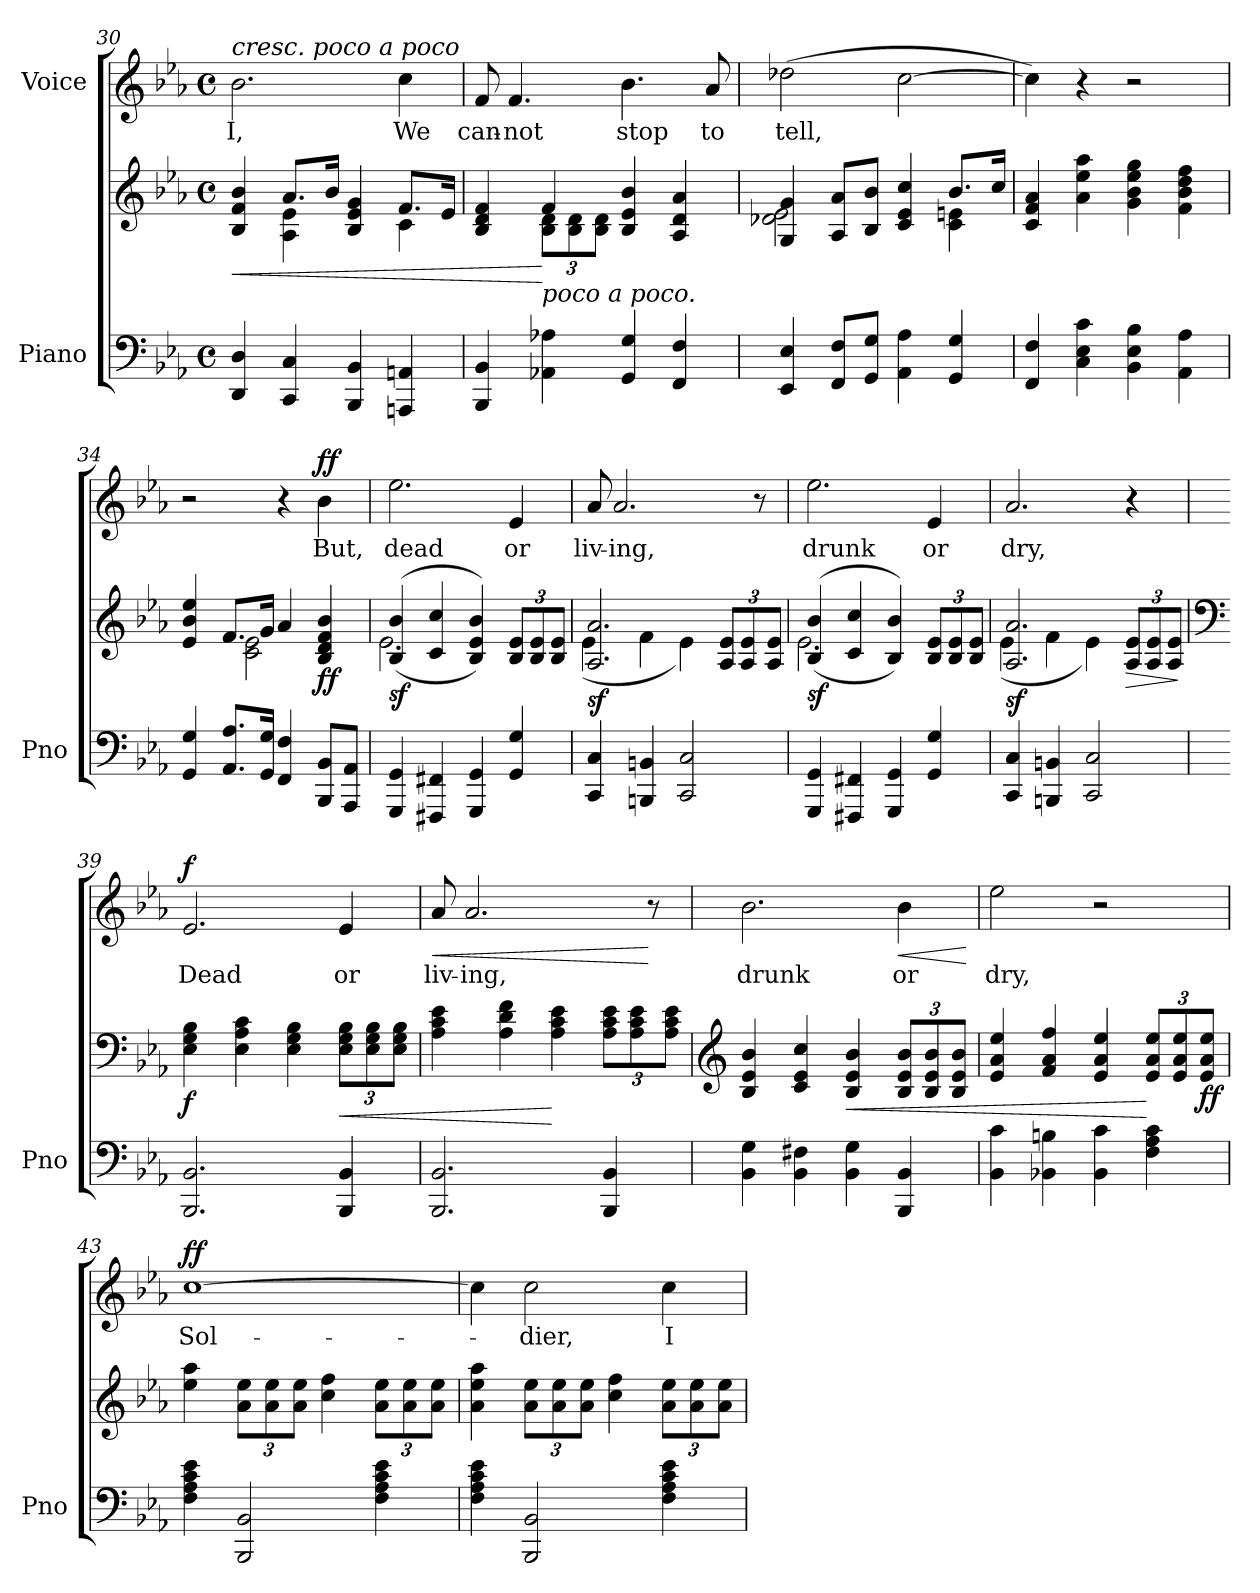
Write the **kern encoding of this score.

**kern	**kern	**dynam	**kern	**text	**dynam
*part2	*part2	*part2	*part1	*part1	*part1
*staff3	*staff2	*staff2/3	*staff1	*staff1	*staff1
*I"Piano	*	*	*I"Voice	*	*
*I'Pno	*	*	*	*	*
*clefF4	*clefG2	*	*clefG2	*	*
*k[b-e-a-]	*k[b-e-a-]	*	*k[b-e-a-]	*	*
*M4/4	*M4/4	*	*M4/4	*	*
*met(c)	*met(c)	*	*met(c)	*	*
=30	=30	=30	=30	=30	=30
!	!	!	!LO:TX:a:i:t=cresc. poco a poco	!	!
!	!	!LO:HP:b	!	!LO:LY:b	!
*	*^	*	*	*	*
4DD/ 4D/	4B-/ 4f/ 4b-/	4ryy	<	2.b-\	I,	.
4CC/ 4C/	8.a-/L	4A-\ 4e-\	.	.	.	.
.	16b-/Jk	.	.	.	.	.
4BBB-/ 4BB-/	4B-/ 4e-/ 4g/	4ryy	.	.	.	.
!	!	!	!	!	!LO:LY:b	!
4AAAn/ 4AAn/	8.f/L	4c\	.	4cc\	We	.
.	16e-/Jk	.	.	.	.	.
=31	=31	=31	=31	=31	=31	=31
!	!	!	!	!	!LO:LY:b	!
4BBB-/ 4BB-/	4B-/ 4d/ 4f/	4ryy	.	8f/	can-	.
!	!	!	!	!	!LO:LY:b	!
.	.	.	.	4.f/	-not	.
*	*	*Xbrackettup	*	*	*	*
!	!LO:TX:b:i:t=poco  a  poco.	!	!	!	!	!
4AA-X\ 4A-X\	4f/	12B-\ 12d\L	[	.	.	.
.	.	12B-\ 12d\	.	.	.	.
.	.	12B-\ 12d\J	.	.	.	.
!	!	!	!	!	!LO:LY:b	!
4GG/ 4G/	4B-/ 4e-/ 4b-/	2ryy	.	4.b-\	stop	.
4FF/ 4F/	4A-/ 4d/ 4a-/	.	.	.	.	.
!	!	!	!	!	!LO:LY:b	!
.	.	.	.	8a-/	to	.
!!LO:LB:g=z
=32	=32	=32	=32	=32	=32	=32
!	!	!	!	!	!LO:LY:b	!
4EE-/ 4E-/	4G/ 4g/	2d-X\ 2e-\	.	(2dd-X\	tell,	.
8FF/ 8F/L	8A-/ 8a-/L	.	.	.	.	.
8GG/ 8G/J	8B-/ 8b-/J	.	.	.	.	.
4AA-\ 4A-\	4c/ 4e-/ 4cc/	4ryy	.	[2cc\	.	.
4GG/ 4G/	8.b-/L	4c\ 4en\	.	.	.	.
.	16cc/Jk	.	.	.	.	.
*	*v	*v	*	*	*	*
=33	=33	=33	=33	=33	=33
4FF/ 4F/	4c/ 4f/ 4a-/	.	4cc\])	.	.
4C\ 4E-\ 4c\	4a-\ 4ee-\ 4aa-\	.	4r	.	.
4BB-\ 4E-\ 4B-\	4g\ 4b-\ 4ee-\ 4gg\	.	2r	.	.
4AA-\ 4A-\	4f\ 4b-\ 4dd\ 4ff\	.	.	.	.
=34	=34	=34	=34	=34	=34
*	*^	*	*	*	*
4GG/ 4G/	4e-/ 4b-/ 4ee-/	4ryy	.	2r	.	.
8.AA-/ 8.A-/L	8.f/L	2c\ 2e-\	.	.	.	.
16GG/ 16G/Jk	16g/Jk	.	.	.	.	.
4FF/ 4F/	4a-/	.	.	4r	.	.
!	!	!	!LO:DY:b	!	!LO:LY:b	!LO:DY:a
8BBB-/ 8BB-/L	4B-/ 4d/ 4f/ 4b-/	4ryy	ff	4b-\	But,	ff
8AAA-/ 8AA-/J	.	.	.	.	.	.
!!LO:LB:g=z
=35	=35	=35	=35	=35	=35	=35
!	!	!	!LO:DY:b	!	!LO:LY:b	!
4GGG/ 4GG/	((<4B-/ 4b-/	2.e-\	sf	2.ee-\	dead	.
4FFF#X/ 4FF#X/	4c/ 4cc/	.	.	.	.	.
4GGG/ 4GG/	4B-/ 4e-/ 4b-/))	.	.	.	.	.
!	!	!	!	!	!LO:LY:b	!
4GG/ 4G/	12B-/ 12e-/L	4ryy	.	4e-/	or	.
.	12B-/ 12e-/	.	.	.	.	.
.	12B-/ 12e-/J	.	.	.	.	.
=36	=36	=36	=36	=36	=36	=36
!	!	!	!LO:DY:b	!	!LO:LY:b	!
4CC/ 4C/	2.A-/ 2.a-/	(4e-\	sf	8a-/	liv-	.
!	!	!	!	!	!LO:LY:b	!
.	.	.	.	2.a-/	-ing,	.
4BBBn/ 4BBn/	.	4f\	.	.	.	.
2CC/ 2C/	.	4e-\)	.	.	.	.
.	12A-/ 12e-/L	4ryy	.	.	.	.
.	12A-/ 12e-/	.	.	.	.	.
.	.	.	.	8r	.	.
.	12A-/ 12e-/J	.	.	.	.	.
!!LO:PB:g=z
=37	=37	=37	=37	=37	=37	=37
!	!	!	!LO:DY:b	!	!LO:LY:b	!
4GGG/ 4GG/	((<4B-/ 4b-/	2.e-\	sf	2.ee-\	drunk	.
4FFF#X/ 4FF#X/	4c/ 4cc/	.	.	.	.	.
4GGG/ 4GG/	4B-/ 4b-/))	.	.	.	.	.
!	!	!	!	!	!LO:LY:b	!
4GG/ 4G/	12B-/ 12e-/L	4ryy	.	4e-/	or	.
.	12B-/ 12e-/	.	.	.	.	.
.	12B-/ 12e-/J	.	.	.	.	.
=38	=38	=38	=38	=38	=38	=38
!	!	!	!LO:DY:b	!	!LO:LY:b	!
4CC/ 4C/	2.A-/ 2.a-/	(4e-\	sf	2.a-/	dry,	.
4BBBn/ 4BBn/	.	4f\	.	.	.	.
2CC/ 2C/	.	4e-\)	.	.	.	.
!	!	!	!LO:HP:b	!	!	!
.	12A-/ 12e-/L	4ryy	>	4r	.	.
.	12A-/ 12e-/	.	.	.	.	.
.	12A-/ 12e-/J	.	.	.	.	.
*	*v	*v	*	*	*	*
.	.	]	.	.	.
!!LO:LB:g=z
=39	=39	=39	=39	=39	=39
*	*clefF4	*	*	*	*
!	!	!LO:DY:b	!	!LO:LY:b	!LO:DY:a
2.BBB-/ 2.BB-/	4E-\ 4G\ 4B-\	f	2.e-/	Dead	f
.	4E-\ 4A-\ 4c\	.	.	.	.
.	4E-\ 4G\ 4B-\	.	.	.	.
*	*brackettup	*	*	*	*
!	!	!LO:HP:b	!	!LO:LY:b	!
4BBB-/ 4BB-/	12E-\ 12G\ 12B-\L	<	4e-/	or	.
.	12E-\ 12G\ 12B-\	.	.	.	.
.	12E-\ 12G\ 12B-\J	.	.	.	.
=40	=40	=40	=40	=40	=40
!	!	!	!	!LO:LY:b	!LO:HP:b
2.BBB-/ 2.BB-/	4A-\ 4c\ 4e-\	.	8a-/	liv-	<
!	!	!	!	!LO:LY:b	!
.	.	.	2.a-/	-ing,	.
.	4A-\ 4d\ 4f\	.	.	.	.
.	4A-\ 4c\ 4e-\	[	.	.	.
*	*Xbrackettup	*	*	*	*
4BBB-/ 4BB-/	12A-\ 12c\ 12e-\L	.	.	.	.
.	12A-\ 12c\ 12e-\	.	.	.	.
.	.	.	8r	.	[
.	12A-\ 12c\ 12e-\J	.	.	.	.
=41	=41	=41	=41	=41	=41
*	*clefG2	*	*	*	*
!	!	!	!	!LO:LY:b	!
4BB-\ 4G\	4B-/ 4e-/ 4b-/	.	2.b-\	drunk	.
4BB-\ 4F#X\	4c/ 4e-/ 4cc/	.	.	.	.
!	!	!LO:HP:b	!	!	!
4BB-\ 4G\	4B-/ 4e-/ 4b-/	<	.	.	.
!	!	!	!	!LO:LY:b	!LO:HP:b
4BBB-/ 4BB-/	12B-/ 12e-/ 12b-/L	.	4b-\	or	<
.	12B-/ 12e-/ 12b-/	.	.	.	.
.	12B-/ 12e-/ 12b-/J	.	.	.	.
.	.	.	.	.	[
!!LO:LB:g=z
=42	=42	=42	=42	=42	=42
!	!	!	!	!LO:LY:b	!
4BB-\ 4c\	4e-/ 4a-/ 4ee-/	.	2ee-\	dry,	.
4BB-X\ 4Bn\	4f/ 4a-/ 4ff/	.	.	.	.
4BB-\ 4c\	4e-/ 4a-/ 4ee-/	.	2r	.	.
4F\ 4A-\ 4c\	12e-/ 12a-/ 12ee-/L	[	.	.	.
.	12e-/ 12a-/ 12ee-/	.	.	.	.
!	!	!LO:DY:b	!	!	!
.	12e-/ 12a-/ 12ee-/J	ff	.	.	.
=43	=43	=43	=43	=43	=43
!	!	!	!	!LO:LY:b	!LO:DY:a
4F\ 4A-\ 4c\ 4e-\	4ee-\ 4aa-\	.	[1cc	Sol-	ff
*	*brackettup	*	*	*	*
2BBB-/ 2BB-/	12a-\ 12ee-\L	.	.	.	.
.	12a-\ 12ee-\	.	.	.	.
.	12a-\ 12ee-\J	.	.	.	.
.	4cc\ 4ff\	.	.	.	.
4F\ 4A-\ 4c\ 4e-\	12a-\ 12ee-\L	.	.	.	.
.	12a-\ 12ee-\	.	.	.	.
.	12a-\ 12ee-\J	.	.	.	.
=44	=44	=44	=44	=44	=44
4F\ 4A-\ 4c\ 4e-\	4a-\ 4ee-\ 4aa-\	.	4cc\]	.	.
!	!	!	!	!LO:LY:b	!
2BBB-/ 2BB-/	12a-\ 12ee-\L	.	2cc\	-dier,	.
.	12a-\ 12ee-\	.	.	.	.
.	12a-\ 12ee-\J	.	.	.	.
.	4cc\ 4ff\	.	.	.	.
!	!	!	!	!LO:LY:b	!
4F\ 4A-\ 4c\ 4e-\	12a-\ 12ee-\L	.	4cc\	I	.
.	12a-\ 12ee-\	.	.	.	.
.	12a-\ 12ee-\J	.	.	.	.
=	=	=	=	=	=
*-	*-	*-	*-	*-	*-
